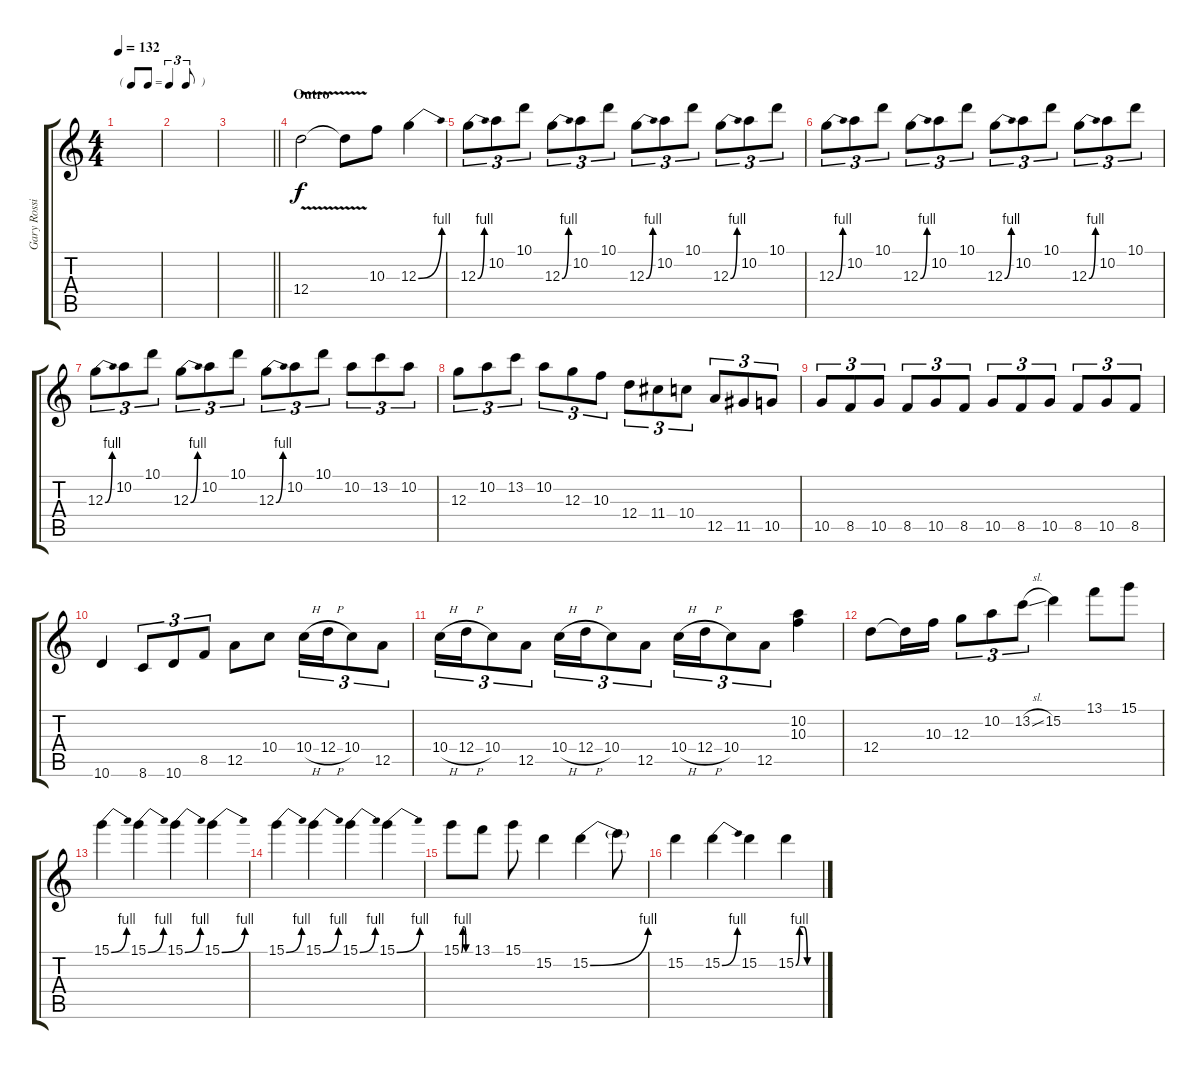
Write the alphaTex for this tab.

\track ("Gary Rossington (Solos)" "Gary Rossi") {instrument overdrivenguitar}
\staff {score tabs}
\tuning (E4 B3 G3 D3 A2 E2) {hide}
\ts (4 4)
\tf triplet8th
\tempo 132
\clef g2
\ks c
|
|
\barLineRight lightlight
|
\section ("" "Outro")
12.4{v}.2 12.4{t}.8 10.3.8 12.3{be (bend 0 0 60 4)}.4 |
12.3{be (bend 0 0 60 4)}.8{tu (3 2)} 10.2.8{tu (3 2)} 10.1.8{tu (3 2)} 12.3{be (bend 0 0 60 4)}.8{tu (3 2)} 10.2.8{tu (3 2)} 10.1.8{tu (3 2)} 12.3{be (bend 0 0 60 4)}.8{tu (3 2)} 10.2.8{tu (3 2)} 10.1.8{tu (3 2)} 12.3{be (bend 0 0 60 4)}.8{tu (3 2)} 10.2.8{tu (3 2)} 10.1.8{tu (3 2)} |
12.3{be (bend 0 0 60 4)}.8{tu (3 2)} 10.2.8{tu (3 2)} 10.1.8{tu (3 2)} 12.3{be (bend 0 0 60 4)}.8{tu (3 2)} 10.2.8{tu (3 2)} 10.1.8{tu (3 2)} 12.3{be (bend 0 0 60 4)}.8{tu (3 2)} 10.2.8{tu (3 2)} 10.1.8{tu (3 2)} 12.3{be (bend 0 0 60 4)}.8{tu (3 2)} 10.2.8{tu (3 2)} 10.1.8{tu (3 2)} |
12.3{be (bend 0 0 60 4)}.8{tu (3 2)} 10.2.8{tu (3 2)} 10.1.8{tu (3 2)} 12.3{be (bend 0 0 60 4)}.8{tu (3 2)} 10.2.8{tu (3 2)} 10.1.8{tu (3 2)} 12.3{be (bend 0 0 60 4)}.8{tu (3 2)} 10.2.8{tu (3 2)} 10.1.8{tu (3 2)} 10.2.8{tu (3 2)} 13.2.8{tu (3 2)} 10.2.8{tu (3 2)} |
12.3.8{tu (3 2)} 10.2.8{tu (3 2)} 13.2.8{tu (3 2)} 10.2.8{tu (3 2)} 12.3.8{tu (3 2)} 10.3.8{tu (3 2)} 12.4.8{tu (3 2)} 11.4.8{tu (3 2)} 10.4.8{tu (3 2)} 12.5.8{tu (3 2)} 11.5.8{tu (3 2)} 10.5.8{tu (3 2)} |
10.5.8{tu (3 2)} 8.5.8{tu (3 2)} 10.5.8{tu (3 2)} 8.5.8{tu (3 2)} 10.5.8{tu (3 2)} 8.5.8{tu (3 2)} 10.5.8{tu (3 2)} 8.5.8{tu (3 2)} 10.5.8{tu (3 2)} 8.5.8{tu (3 2)} 10.5.8{tu (3 2)} 8.5.8{tu (3 2)} |
10.6.4 8.6.8{tu (3 2)} 10.6.8{tu (3 2)} 8.5.8{tu (3 2)} 12.5.8 10.4.8 10.4{h}.16{tu (3 2)} 12.4{h}.16{tu (3 2)} 10.4.8{tu (3 2)} 12.5.8{tu (3 2)} |
10.4{h}.16{tu (3 2)} 12.4{h}.16{tu (3 2)} 10.4.8{tu (3 2)} 12.5.8{tu (3 2)} 10.4{h}.16{tu (3 2)} 12.4{h}.16{tu (3 2)} 10.4.8{tu (3 2)} 12.5.8{tu (3 2)} 10.4{h}.16{tu (3 2)} 12.4{h}.16{tu (3 2)} 10.4.8{tu (3 2)} 12.5.8{tu (3 2)} (10.2 10.3).4 |
12.4.8 12.4{t}.16 10.3.16 12.3.8{tu (3 2)} 10.2.8{tu (3 2)} 13.2{sl}.8{tu (3 2)} 15.2.4 13.1.8 15.1.8 |
15.1{be (bend 0 0 60 4)}.4 15.1{be (bend 0 0 60 4)}.4 15.1{be (bend 0 0 60 4)}.4 15.1{be (bend 0 0 60 4)}.4 |
15.1{be (bend 0 0 60 4)}.4 15.1{be (bend 0 0 60 4)}.4 15.1{be (bend 0 0 60 4)}.4 15.1{be (bend 0 0 60 4)}.4 |
15.1{be (custom 0 0 10 4 20 4 30 0 60 0)}.8 13.1.8 15.1.8 15.2.4 15.2{be (bend 0 0 60 4)}.4 15.2{t}.8 |
15.2.4 15.2{be (bend 0 0 60 4)}.4 15.2.4 15.2{be (custom 0 0 10 4 20 4 30 0 60 0)}.4
